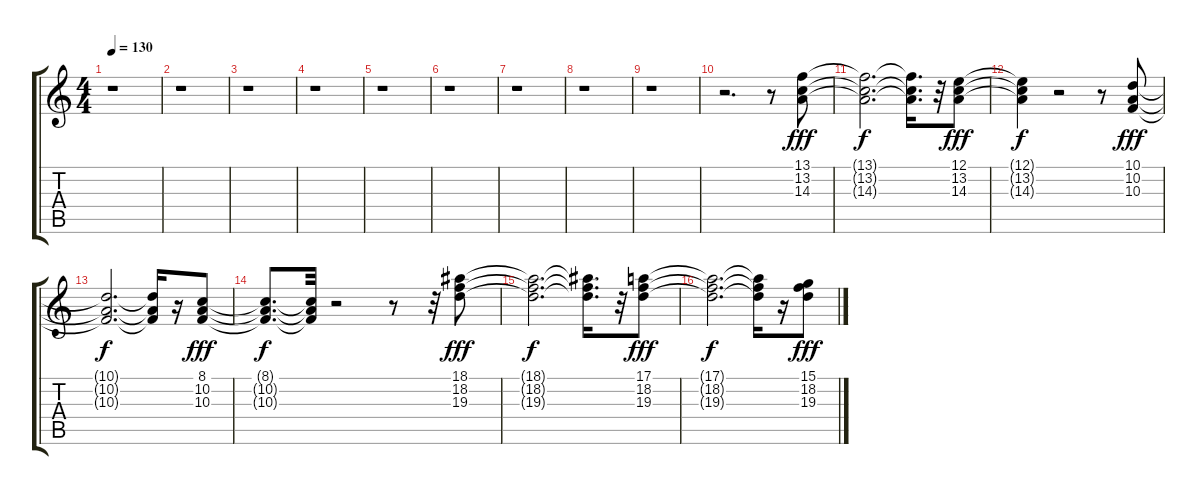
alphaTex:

\track "" {instrument electricpiano2}
\staff {score tabs}
\tuning (E4 B3 G3 D3 A2 E2) {hide}
\ts (4 4)
\tempo 130
\clef g2
\ks c
r.1{dy fff} |
r.1 |
r.1 |
r.1 |
r.1 |
r.1 |
r.1 |
r.1 |
r.1 |
r.2{d} r.8 (13.1 13.2 14.3).8 |
(13.1{t} 13.2{t} 14.3{t}).2{d dy f} (13.1{t} 13.2{t} 14.3{t}).16{d} r.32 (12.1 13.2 14.3).8{dy fff} |
(12.1{t} 13.2{t} 14.3{t}).4{dy f} r.2 r.8 (10.1 10.2 10.3).8{dy fff} |
(10.1{t} 10.2{t} 10.3{t}).2{d dy f} (10.1{t} 10.2{t} 10.3{t}).16 r.16 (8.1 10.2 10.3).8{dy fff} |
(8.1{t} 10.2{t} 10.3{t}).8{d dy f} (8.1{t} 10.2{t} 10.3{t}).32 r.2 r.8 r.32 (18.1 18.2 19.3).8{dy fff} |
(18.1{t} 18.2{t} 19.3{t}).2{d dy f} (18.1{t} 18.2{t} 19.3{t}).16{d} r.32 (17.1 18.2 19.3).8{dy fff} |
(17.1{t} 18.2{t} 19.3{t}).2{d dy f} (17.1{t} 18.2{t} 19.3{t}).16 r.16 (15.1 18.2 19.3).8{dy fff}
